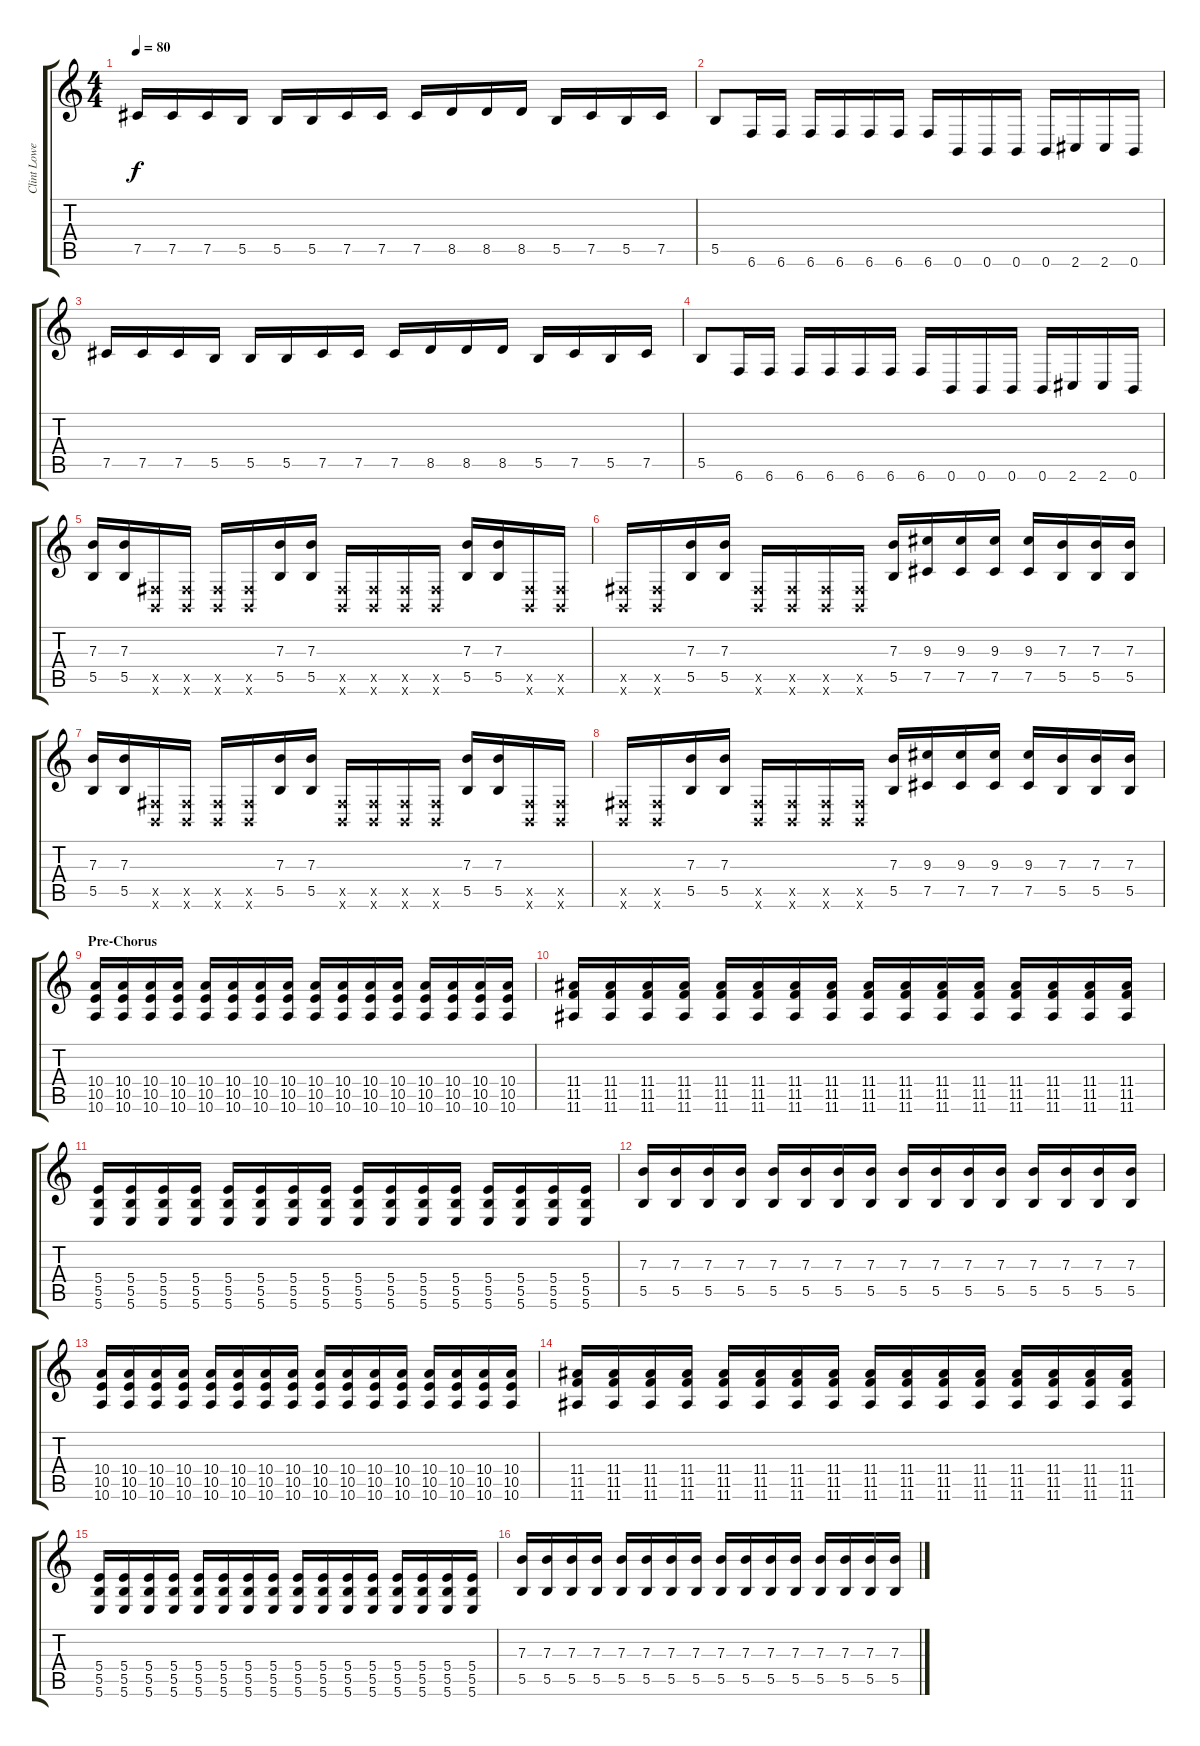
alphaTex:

\track ("Clint Lowery" "Clint Lowe") {instrument overdrivenguitar}
\staff {score tabs}
\tuning (Db4 Ab3 E3 B2 Gb2 B1) {hide}
\ts (4 4)
\tempo 80
\clef g2
\ks c
7.5.16{dy f} 7.5.16 7.5.16 5.5.16 5.5.16 5.5.16 7.5.16 7.5.16 7.5.16 8.5.16 8.5.16 8.5.16 5.5.16 7.5.16 5.5.16 7.5.16 |
5.5.8 6.6.16 6.6.16 6.6.16 6.6.16 6.6.16 6.6.16 6.6.16 0.6.16 0.6.16 0.6.16 0.6.16 2.6.16 2.6.16 0.6.16 |
7.5.16 7.5.16 7.5.16 5.5.16 5.5.16 5.5.16 7.5.16 7.5.16 7.5.16 8.5.16 8.5.16 8.5.16 5.5.16 7.5.16 5.5.16 7.5.16 |
5.5.8 6.6.16 6.6.16 6.6.16 6.6.16 6.6.16 6.6.16 6.6.16 0.6.16 0.6.16 0.6.16 0.6.16 2.6.16 2.6.16 0.6.16 |
(7.3 5.5).16 (7.3 5.5).16 (0.5{x} 0.6{x}).16 (0.5{x} 0.6{x}).16 (0.5{x} 0.6{x}).16 (0.5{x} 0.6{x}).16 (7.3 5.5).16 (7.3 5.5).16 (0.5{x} 0.6{x}).16 (0.5{x} 0.6{x}).16 (0.5{x} 0.6{x}).16 (0.5{x} 0.6{x}).16 (7.3 5.5).16 (7.3 5.5).16 (0.5{x} 0.6{x}).16 (0.5{x} 0.6{x}).16 |
(0.5{x} 0.6{x}).16 (0.5{x} 0.6{x}).16 (7.3 5.5).16 (7.3 5.5).16 (0.5{x} 0.6{x}).16 (0.5{x} 0.6{x}).16 (0.5{x} 0.6{x}).16 (0.5{x} 0.6{x}).16 (7.3 5.5).16 (9.3 7.5).16 (9.3 7.5).16 (9.3 7.5).16 (9.3 7.5).16 (7.3 5.5).16 (7.3 5.5).16 (7.3 5.5).16 |
(7.3 5.5).16 (7.3 5.5).16 (0.5{x} 0.6{x}).16 (0.5{x} 0.6{x}).16 (0.5{x} 0.6{x}).16 (0.5{x} 0.6{x}).16 (7.3 5.5).16 (7.3 5.5).16 (0.5{x} 0.6{x}).16 (0.5{x} 0.6{x}).16 (0.5{x} 0.6{x}).16 (0.5{x} 0.6{x}).16 (7.3 5.5).16 (7.3 5.5).16 (0.5{x} 0.6{x}).16 (0.5{x} 0.6{x}).16 |
(0.5{x} 0.6{x}).16 (0.5{x} 0.6{x}).16 (7.3 5.5).16 (7.3 5.5).16 (0.5{x} 0.6{x}).16 (0.5{x} 0.6{x}).16 (0.5{x} 0.6{x}).16 (0.5{x} 0.6{x}).16 (7.3 5.5).16 (9.3 7.5).16 (9.3 7.5).16 (9.3 7.5).16 (9.3 7.5).16 (7.3 5.5).16 (7.3 5.5).16 (7.3 5.5).16 |
\section ("" "Pre-Chorus")
(10.4 10.5 10.6).16 (10.4 10.5 10.6).16 (10.4 10.5 10.6).16 (10.4 10.5 10.6).16 (10.4 10.5 10.6).16 (10.4 10.5 10.6).16 (10.4 10.5 10.6).16 (10.4 10.5 10.6).16 (10.4 10.5 10.6).16 (10.4 10.5 10.6).16 (10.4 10.5 10.6).16 (10.4 10.5 10.6).16 (10.4 10.5 10.6).16 (10.4 10.5 10.6).16 (10.4 10.5 10.6).16 (10.4 10.5 10.6).16 |
(11.4 11.5 11.6).16 (11.4 11.5 11.6).16 (11.4 11.5 11.6).16 (11.4 11.5 11.6).16 (11.4 11.5 11.6).16 (11.4 11.5 11.6).16 (11.4 11.5 11.6).16 (11.4 11.5 11.6).16 (11.4 11.5 11.6).16 (11.4 11.5 11.6).16 (11.4 11.5 11.6).16 (11.4 11.5 11.6).16 (11.4 11.5 11.6).16 (11.4 11.5 11.6).16 (11.4 11.5 11.6).16 (11.4 11.5 11.6).16 |
(5.4 5.5 5.6).16 (5.4 5.5 5.6).16 (5.4 5.5 5.6).16 (5.4 5.5 5.6).16 (5.4 5.5 5.6).16 (5.4 5.5 5.6).16 (5.4 5.5 5.6).16 (5.4 5.5 5.6).16 (5.4 5.5 5.6).16 (5.4 5.5 5.6).16 (5.4 5.5 5.6).16 (5.4 5.5 5.6).16 (5.4 5.5 5.6).16 (5.4 5.5 5.6).16 (5.4 5.5 5.6).16 (5.4 5.5 5.6).16 |
(7.3 5.5).16 (7.3 5.5).16 (7.3 5.5).16 (7.3 5.5).16 (7.3 5.5).16 (7.3 5.5).16 (7.3 5.5).16 (7.3 5.5).16 (7.3 5.5).16 (7.3 5.5).16 (7.3 5.5).16 (7.3 5.5).16 (7.3 5.5).16 (7.3 5.5).16 (7.3 5.5).16 (7.3 5.5).16 |
(10.4 10.5 10.6).16 (10.4 10.5 10.6).16 (10.4 10.5 10.6).16 (10.4 10.5 10.6).16 (10.4 10.5 10.6).16 (10.4 10.5 10.6).16 (10.4 10.5 10.6).16 (10.4 10.5 10.6).16 (10.4 10.5 10.6).16 (10.4 10.5 10.6).16 (10.4 10.5 10.6).16 (10.4 10.5 10.6).16 (10.4 10.5 10.6).16 (10.4 10.5 10.6).16 (10.4 10.5 10.6).16 (10.4 10.5 10.6).16 |
(11.4 11.5 11.6).16 (11.4 11.5 11.6).16 (11.4 11.5 11.6).16 (11.4 11.5 11.6).16 (11.4 11.5 11.6).16 (11.4 11.5 11.6).16 (11.4 11.5 11.6).16 (11.4 11.5 11.6).16 (11.4 11.5 11.6).16 (11.4 11.5 11.6).16 (11.4 11.5 11.6).16 (11.4 11.5 11.6).16 (11.4 11.5 11.6).16 (11.4 11.5 11.6).16 (11.4 11.5 11.6).16 (11.4 11.5 11.6).16 |
(5.4 5.5 5.6).16 (5.4 5.5 5.6).16 (5.4 5.5 5.6).16 (5.4 5.5 5.6).16 (5.4 5.5 5.6).16 (5.4 5.5 5.6).16 (5.4 5.5 5.6).16 (5.4 5.5 5.6).16 (5.4 5.5 5.6).16 (5.4 5.5 5.6).16 (5.4 5.5 5.6).16 (5.4 5.5 5.6).16 (5.4 5.5 5.6).16 (5.4 5.5 5.6).16 (5.4 5.5 5.6).16 (5.4 5.5 5.6).16 |
(7.3 5.5).16 (7.3 5.5).16 (7.3 5.5).16 (7.3 5.5).16 (7.3 5.5).16 (7.3 5.5).16 (7.3 5.5).16 (7.3 5.5).16 (7.3 5.5).16 (7.3 5.5).16 (7.3 5.5).16 (7.3 5.5).16 (7.3 5.5).16 (7.3 5.5).16 (7.3 5.5).16 (7.3 5.5).16
